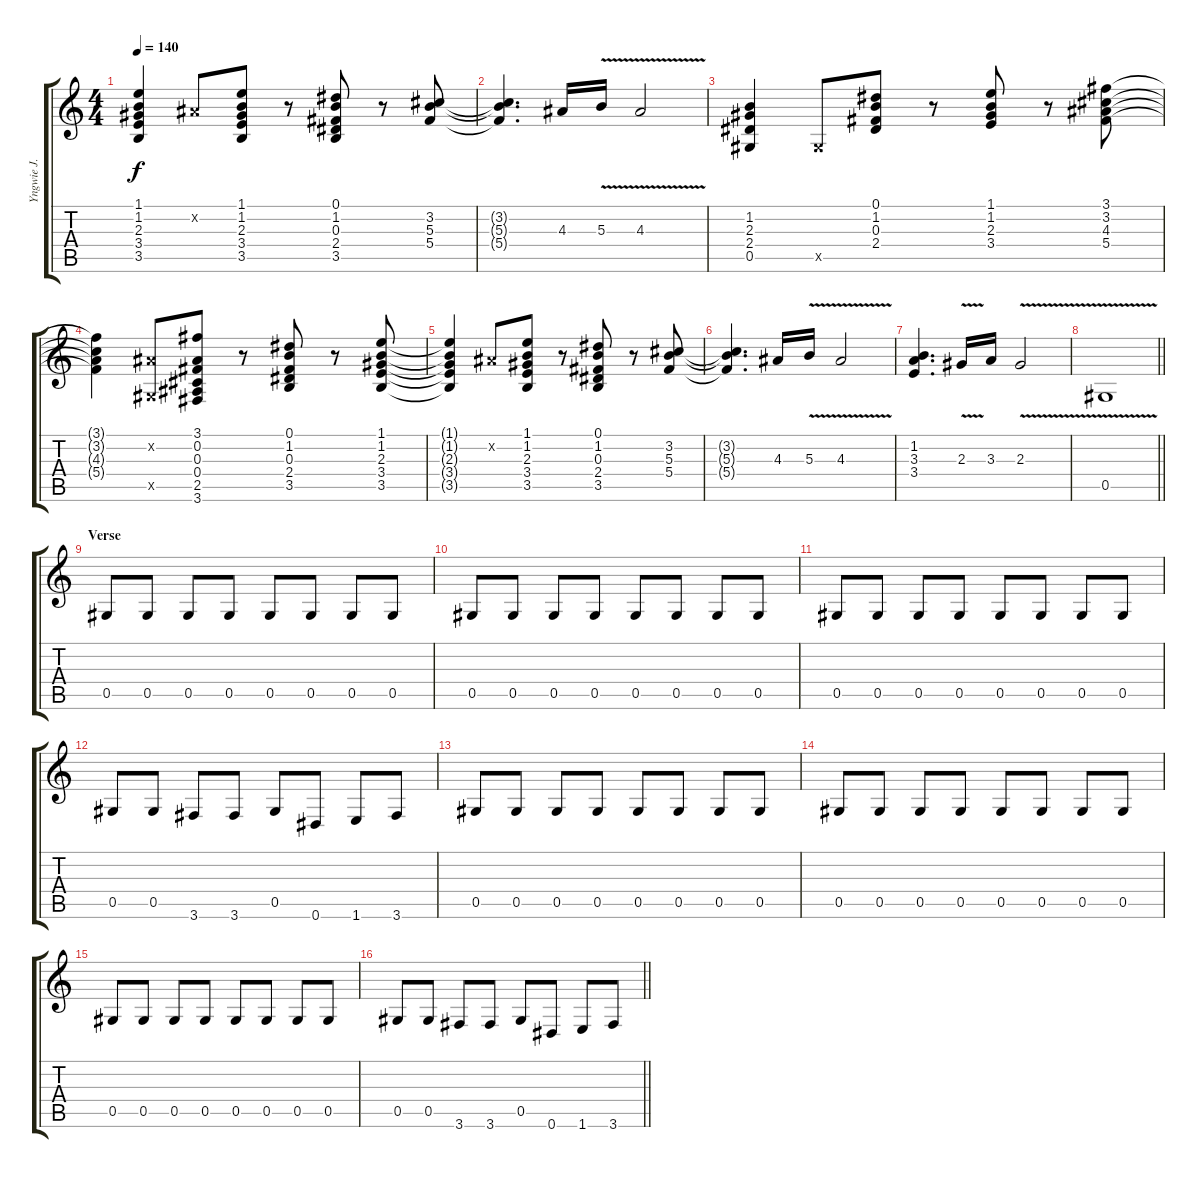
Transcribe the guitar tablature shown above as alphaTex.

\track ("Yngwie J. Malmsteen" "Yngwie J. ") {instrument overdrivenguitar}
\staff {score tabs}
\tuning (Eb4 Bb3 Gb3 Db3 Ab2 Eb2) {hide}
\ts (4 4)
\tempo 140
\clef g2
\ks c
(1.1{t} 1.2{t} 2.3{t} 3.4{t} 3.5{t}).4{dy f} 0.2{x}.8 (1.1 1.2 2.3 3.4 3.5).8 r.8 (0.1 1.2 0.3 2.4 3.5).8 r.8 (3.2 5.3 5.4).8 |
(3.2{t} 5.3{t} 5.4{t}).4{d} 4.3.16 5.3{v}.16 4.3{v}.2 |
(1.2 2.3 2.4 0.5).4 0.5{x}.8 (0.1 1.2 0.3 2.4).8 r.8 (1.1 1.2 2.3 3.4).8 r.8 (3.1 3.2 4.3 5.4).8 |
(3.1{t} 3.2{t} 4.3{t} 5.4{t}).4 (0.2{x} 0.5{x}).8 (3.1 0.2 0.3 0.4 2.5 3.6).8 r.8 (0.1 1.2 0.3 2.4 3.5).8 r.8 (1.1 1.2 2.3 3.4 3.5).8 |
(1.1{t} 1.2{t} 2.3{t} 3.4{t} 3.5{t}).4 0.2{x}.8 (1.1 1.2 2.3 3.4 3.5).8 r.8 (0.1 1.2 0.3 2.4 3.5).8 r.8 (3.2 5.3 5.4).8 |
(3.2{t} 5.3{t} 5.4{t}).4{d} 4.3.16 5.3{v}.16 4.3{v}.2 |
(1.2 3.3 3.4).4{d} 2.3{v}.16 3.3.16 2.3{v}.2 |
\barLineRight lightlight
0.5{v}.1 |
\section ("" "Verse")
0.5.8 0.5.8 0.5.8 0.5.8 0.5.8 0.5.8 0.5.8 0.5.8 |
0.5.8 0.5.8 0.5.8 0.5.8 0.5.8 0.5.8 0.5.8 0.5.8 |
0.5.8 0.5.8 0.5.8 0.5.8 0.5.8 0.5.8 0.5.8 0.5.8 |
0.5.8 0.5.8 3.6.8 3.6.8 0.5.8 0.6.8 1.6.8 3.6.8 |
0.5.8 0.5.8 0.5.8 0.5.8 0.5.8 0.5.8 0.5.8 0.5.8 |
0.5.8 0.5.8 0.5.8 0.5.8 0.5.8 0.5.8 0.5.8 0.5.8 |
0.5.8 0.5.8 0.5.8 0.5.8 0.5.8 0.5.8 0.5.8 0.5.8 |
\barLineRight lightlight
0.5.8 0.5.8 3.6.8 3.6.8 0.5.8 0.6.8 1.6.8 3.6.8
